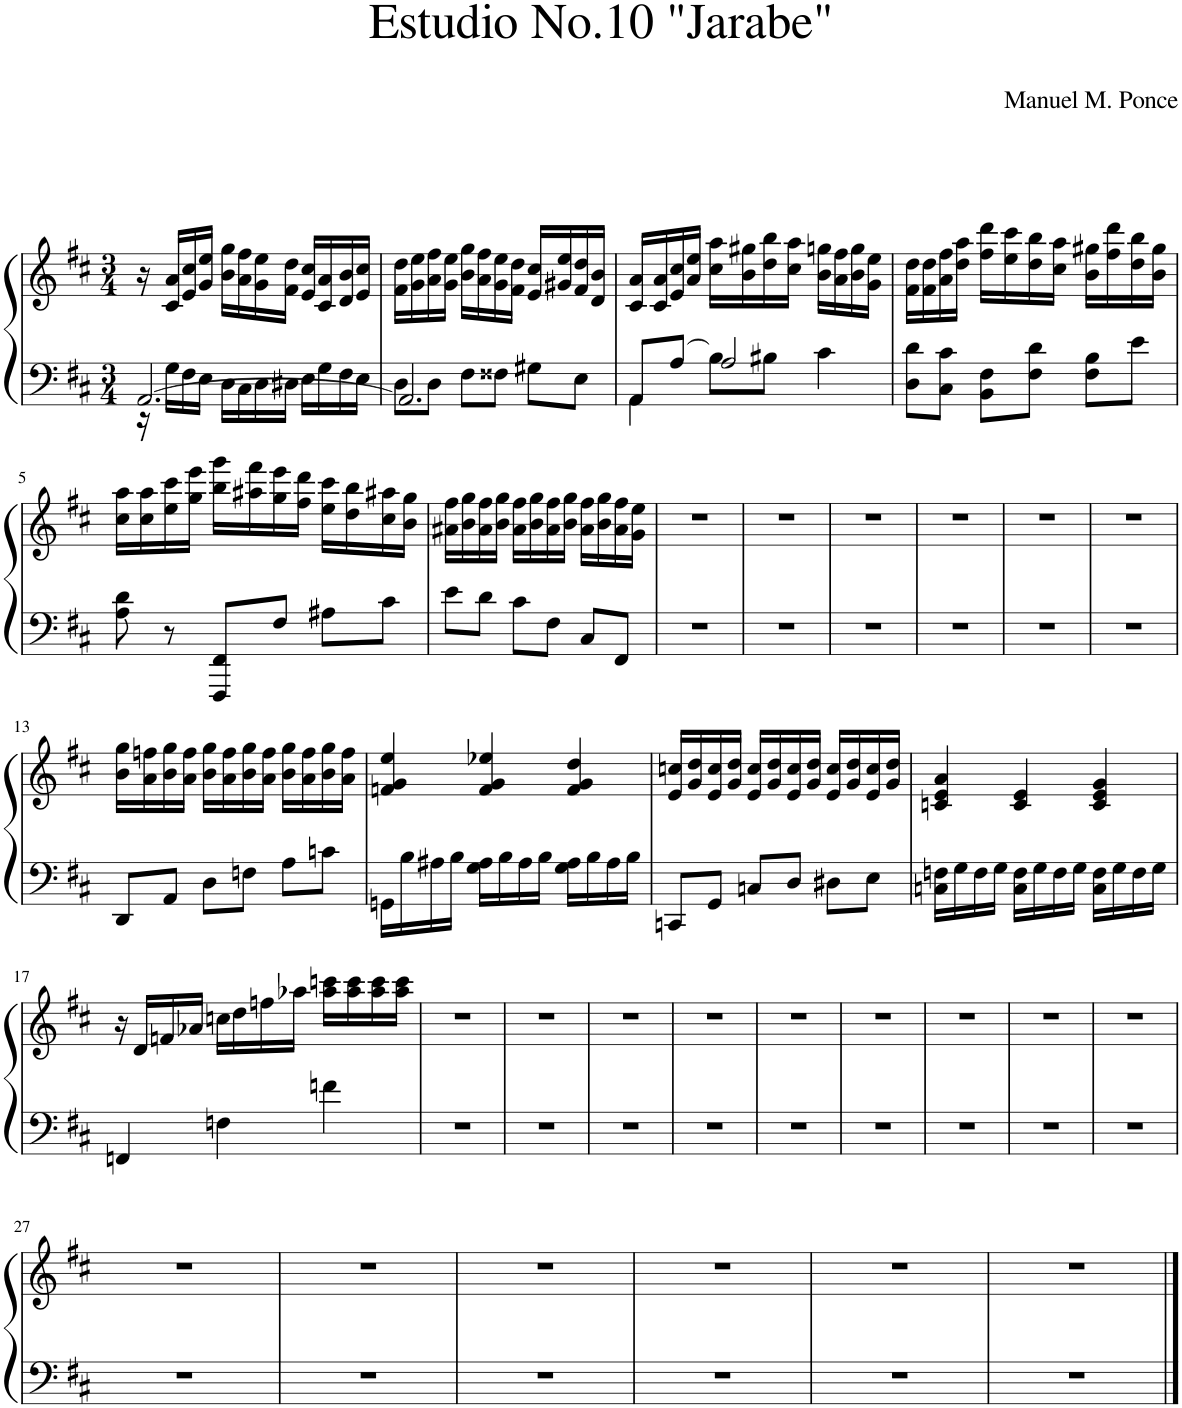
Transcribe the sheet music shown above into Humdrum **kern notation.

**kern	**kern
*part1	*part1
*staff2	*staff1
*I"Piano	*
*I'Pno.	*
*clefF4	*clefG2
*k[f#c#]	*k[f#c#]
*M3/4	*M3/4
=1	=1
*^	*
[2.AA/	16r	16r
.	16G\LL	16c#/ 16a/LL
.	16F#\	16e/ 16cc#/
.	16E\JJ	16g/ 16ee/JJ
.	16D\LL	16b\ 16gg\LL
.	16C#\	16a\ 16ff#\
.	16D\	16g\ 16ee\
.	16D#X\JJ	16f#\ 16dd\JJ
.	16E\LL	16e/ 16cc#/LL
.	16G\	16c#/ 16a/
.	16F#\	16d/ 16b/
.	16E\JJ	16e/ 16cc#/JJ
=2	=2	=2
2.AA/]	8D\L	16f#\ 16dd\LL
.	.	16g\ 16ee\
.	8D\J	16a\ 16ff#\
.	.	16g\ 16ee\JJ
.	8F#\L	16b\ 16gg\LL
.	.	16a\ 16ff#\
.	8F##X\J	16g\ 16ee\
.	.	16f#\ 16dd\JJ
.	8G#X\L	16e/ 16cc#/LL
.	.	16g#X/ 16ee/
.	8E\J	16f#/ 16dd/
.	.	16d/ 16b/JJ
=3	=3	=3
8AA/L	4AA\	16c#/ 16a/LL
.	.	16c#/ 16a/
[8A/J	.	16e/ 16cc#/
.	.	16a/ 16ee/JJ
2A/]	8B\L	16cc#\ 16aa\LL
.	.	16b\ 16gg#X\
.	8B#X\J	16dd\ 16bb\
.	.	16cc#\ 16aa\JJ
.	4c#\	16b\ 16ggn\LL
.	.	16a\ 16ff#\
.	.	16b\ 16gg\
.	.	16g\ 16ee\JJ
*v	*v	*
=4	=4
8D\ 8d\L	16f#\ 16dd\LL
.	16f#\ 16dd\
8C#\ 8c#\J	16a\ 16ff#\
.	16dd\ 16aa\JJ
8BB\ 8F#\L	16ff#\ 16ddd\LL
.	16ee\ 16ccc#\
8F#\ 8d\J	16dd\ 16bb\
.	16cc#\ 16aa\JJ
8F#\ 8B\L	16b\ 16gg#X\LL
.	16ff#\ 16ddd\
8e\J	16dd\ 16bb\
.	16b\ 16gg#\JJ
!!LO:LB:g=z
=5	=5
8A\ 8d\	16cc#\ 16aa\LL
.	16cc#\ 16aa\
8r	16ee\ 16ccc#\
.	16gg\ 16eee\JJ
8FFF#/ 8FF#/L	16bb\ 16ggg\LL
.	16aa#X\ 16fff#\
8F#/J	16gg\ 16eee\
.	16ff#\ 16ddd\JJ
8A#X\L	16ee\ 16ccc#\LL
.	16dd\ 16bb\
8c#\J	16cc#\ 16aa#X\
.	16b\ 16gg\JJ
=6	=6
8e\L	16a#X\ 16ff#\LL
.	16b\ 16gg\
8d\J	16a#\ 16ff#\
.	16b\ 16gg\JJ
8c#\L	16a#\ 16ff#\LL
.	16b\ 16gg\
8F#\J	16a#\ 16ff#\
.	16b\ 16gg\JJ
8C#/L	16a#\ 16ff#\LL
.	16b\ 16gg\
8FF#/J	16a#\ 16ff#\
.	16g\ 16ee\JJ
=7	=7
2.r	2.r
=8	=8
2.r	2.r
=9	=9
2.r	2.r
=10	=10
2.r	2.r
=11	=11
2.r	2.r
=12	=12
2.r	2.r
!!LO:LB:g=z
=13	=13
8DD/L	16b\ 16gg\LL
.	16a\ 16ffn\
8AA/J	16b\ 16gg\
.	16a\ 16ff\JJ
8D\L	16b\ 16gg\LL
.	16a\ 16ff\
8Fn\J	16b\ 16gg\
.	16a\ 16ff\JJ
8A\L	16b\ 16gg\LL
.	16a\ 16ff\
8cn\J	16b\ 16gg\
.	16a\ 16ff\JJ
=14	=14
16GGn\LL	4fn/ 4g/ 4ee/
16B\	.
16A#X\	.
16B\JJ	.
16G\ 16A#\LL	4f/ 4g/ 4ee-X/
16B\	.
16A#\	.
16B\JJ	.
16G\ 16A#\LL	4f/ 4g/ 4dd/
16B\	.
16A#\	.
16B\JJ	.
=15	=15
8CCn/L	16e/ 16ccn/LL
.	16g/ 16dd/
8GG/J	16e/ 16cc/
.	16g/ 16dd/JJ
8Cn/L	16e/ 16cc/LL
.	16g/ 16dd/
8D/J	16e/ 16cc/
.	16g/ 16dd/JJ
8D#X\L	16e/ 16cc/LL
.	16g/ 16dd/
8E\J	16e/ 16cc/
.	16g/ 16dd/JJ
=16	=16
16Cn\ 16Fn\LL	4cn/ 4e/ 4a/
16G\	.
16F\	.
16G\JJ	.
16C\ 16F\LL	4c/ 4e/
16G\	.
16F\	.
16G\JJ	.
16C\ 16F\LL	4c/ 4e/ 4g/
16G\	.
16F\	.
16G\JJ	.
!!LO:LB:g=z
=17	=17
4FFn/	16r
.	16d/LL
.	16fn/
.	16a-X/JJ
4Fn\	16ccn\LL
.	16dd\
.	16ffn\
.	16aa-X\JJ
4fn\	16aa-\ 16cccn\LL
.	16aa-\ 16ccc\
.	16aa-\ 16ccc\
.	16aa-\ 16ccc\JJ
=18	=18
2.r	2.r
=19	=19
2.r	2.r
=20	=20
2.r	2.r
=21	=21
2.r	2.r
=22	=22
2.r	2.r
=23	=23
2.r	2.r
=24	=24
2.r	2.r
=25	=25
2.r	2.r
=26	=26
2.r	2.r
!!LO:LB:g=z
=27	=27
2.r	2.r
=28	=28
2.r	2.r
=29	=29
2.r	2.r
=30	=30
2.r	2.r
=31	=31
2.r	2.r
=32	=32
2.r	2.r
==	==
*-	*-
